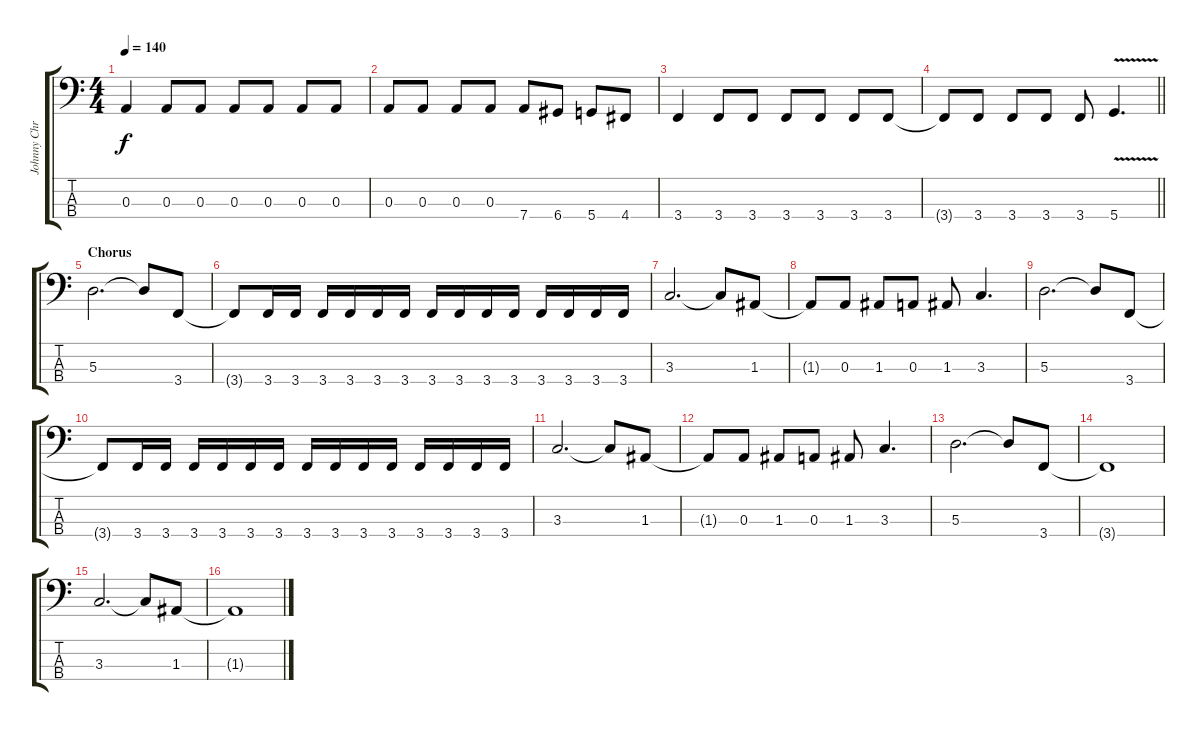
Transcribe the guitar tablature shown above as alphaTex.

\track ("Johnny Christ" "Johnny Chr") {instrument electricbassfinger}
\staff {score tabs}
\tuning (G2 D2 A1 D1) {hide}
\ts (4 4)
\tempo 140
\clef f4
\ks c
0.3.4{dy f} 0.3.8 0.3.8 0.3.8 0.3.8 0.3.8 0.3.8 |
0.3.8 0.3.8 0.3.8 0.3.8 7.4.8 6.4.8 5.4.8 4.4.8 |
3.4.4 3.4.8 3.4.8 3.4.8 3.4.8 3.4.8 3.4.8 |
\barLineRight lightlight
3.4{t}.8 3.4.8 3.4.8 3.4.8 3.4.8 5.4{v}.4{d} |
\section ("" "Chorus")
5.3.2{d} 5.3{t}.8 3.4.8 |
3.4{t}.8 3.4.16 3.4.16 3.4.16 3.4.16 3.4.16 3.4.16 3.4.16 3.4.16 3.4.16 3.4.16 3.4.16 3.4.16 3.4.16 3.4.16 |
3.3.2{d} 3.3{t}.8 1.3.8 |
1.3{t}.8 0.3.8 1.3.8 0.3.8 1.3.8 3.3.4{d} |
5.3.2{d} 5.3{t}.8 3.4.8 |
3.4{t}.8 3.4.16 3.4.16 3.4.16 3.4.16 3.4.16 3.4.16 3.4.16 3.4.16 3.4.16 3.4.16 3.4.16 3.4.16 3.4.16 3.4.16 |
3.3.2{d} 3.3{t}.8 1.3.8 |
1.3{t}.8 0.3.8 1.3.8 0.3.8 1.3.8 3.3.4{d} |
5.3.2{d} 5.3{t}.8 3.4.8 |
3.4{t}.1 |
3.3.2{d} 3.3{t}.8 1.3.8 |
1.3{t}.1
